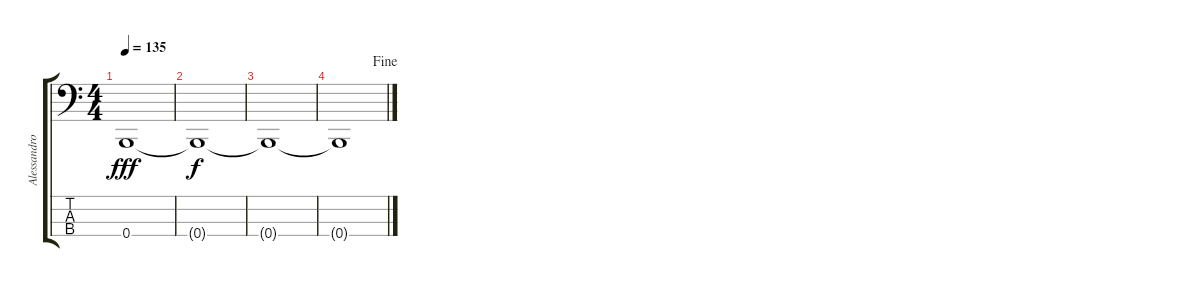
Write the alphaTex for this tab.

\track ("Alessandro Comerio (Bass)" "Alessandro") {instrument electricbasspick}
\staff {score tabs}
\tuning (D2 A1 E1 B0) {hide}
\ts (4 4)
\tempo 135
\clef f4
\ks c
0.4.1{dy fff} |
0.4{t}.1{dy f} |
0.4{t}.1 |
\jump fine
0.4{t}.1
